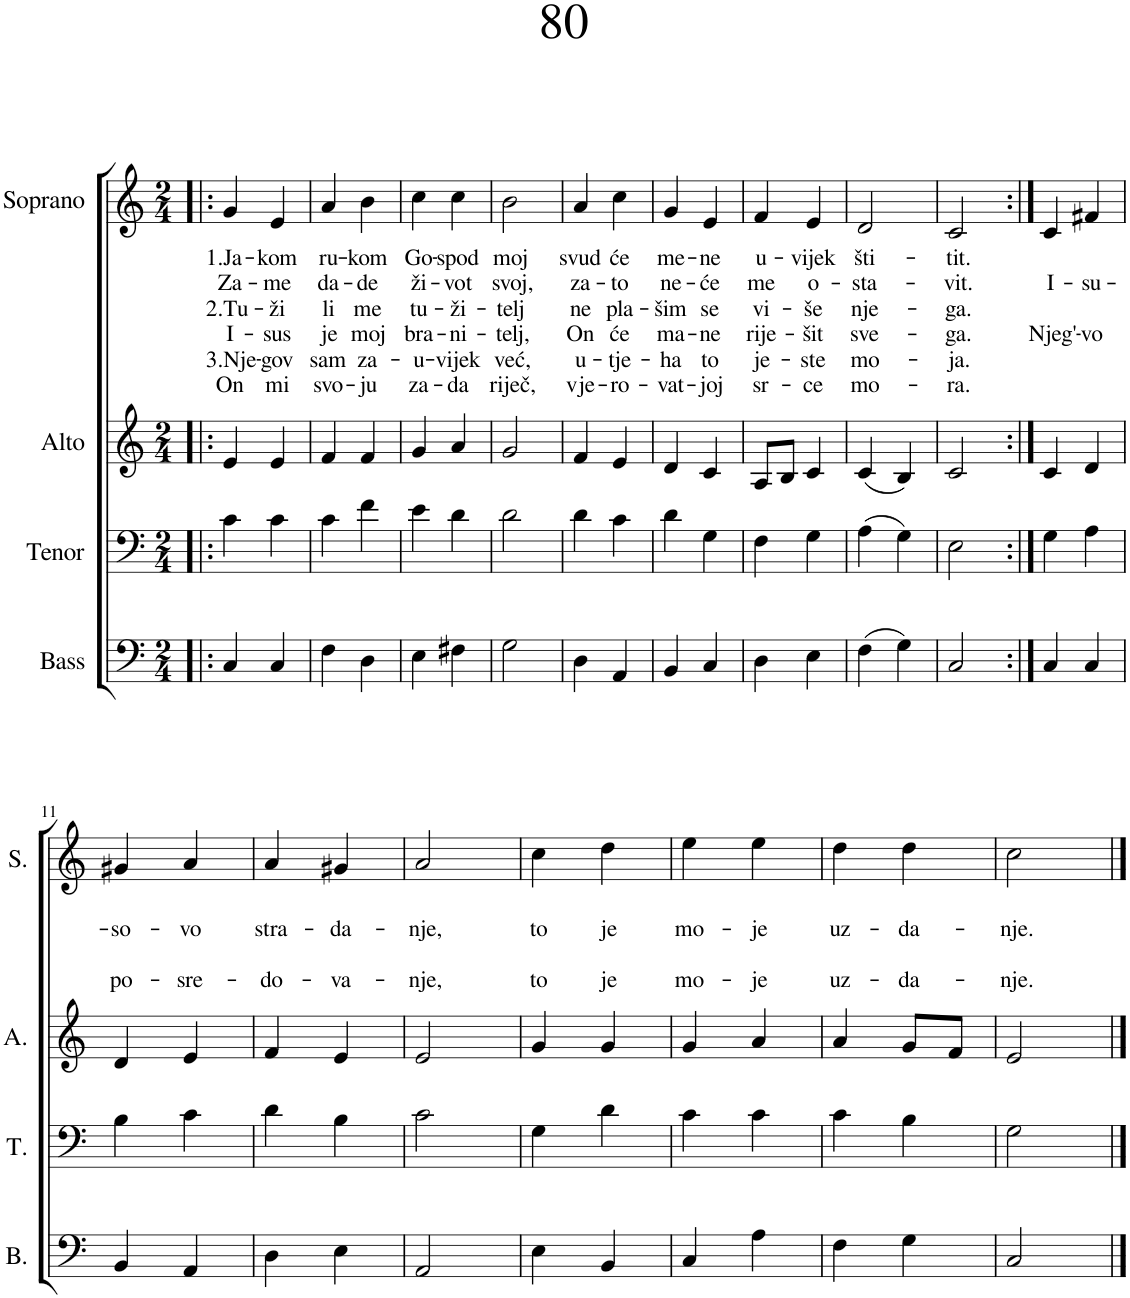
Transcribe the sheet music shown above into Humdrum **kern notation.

**kern	**kern	**kern	**kern	**text	**text	**text	**text	**text	**text
*part4	*part3	*part2	*part1	*part1	*part1	*part1	*part1	*part1	*part1
*staff4	*staff3	*staff2	*staff1	*staff1	*staff1	*staff1	*staff1	*staff1	*staff1
*I"Bass	*I"Tenor	*I"Alto	*I"Soprano	*	*	*	*	*	*
*I'B.	*I'T.	*I'A.	*I'S.	*	*	*	*	*	*
*clefF4	*clefF4	*clefG2	*clefG2	*	*	*	*	*	*
*k[]	*k[]	*k[]	*k[]	*	*	*	*	*	*
*M2/4	*M2/4	*M2/4	*M2/4	*	*	*	*	*	*
=1!|:	=1!|:	=1!|:	=1!|:	=1!|:	=1!|:	=1!|:	=1!|:	=1!|:	=1!|:
!	!	!	!	!LO:LY:b	!LO:LY:b	!LO:LY:b	!LO:LY:b	!LO:LY:b	!LO:LY:b
4C/	4c\	4e/	4g/	1.Ja-	Za-	2.Tu-	I-	3.Nje-	On
!	!	!	!	!LO:LY:b	!LO:LY:b	!LO:LY:b	!LO:LY:b	!LO:LY:b	!LO:LY:b
4C/	4c\	4e/	4e/	-kom	-me	-ži	-sus	-gov	mi
=2	=2	=2	=2	=2	=2	=2	=2	=2	=2
!	!	!	!	!LO:LY:b	!LO:LY:b	!LO:LY:b	!LO:LY:b	!LO:LY:b	!LO:LY:b
4F\	4c\	4f/	4a/	ru-	da-	li	je	sam	svo-
!	!	!	!	!LO:LY:b	!LO:LY:b	!LO:LY:b	!LO:LY:b	!LO:LY:b	!LO:LY:b
4D\	4f\	4f/	4b\	-kom	-de	me	moj	za-	-ju
=3	=3	=3	=3	=3	=3	=3	=3	=3	=3
!	!	!	!	!LO:LY:b	!LO:LY:b	!LO:LY:b	!LO:LY:b	!LO:LY:b	!LO:LY:b
4E\	4e\	4g/	4cc\	Go-	ži-	tu-	bra-	-u-	za-
!	!	!	!	!LO:LY:b	!LO:LY:b	!LO:LY:b	!LO:LY:b	!LO:LY:b	!LO:LY:b
4F#X\	4d\	4a/	4cc\	-spod	-vot	-ži-	-ni-	-vijek	-da
=4	=4	=4	=4	=4	=4	=4	=4	=4	=4
!	!	!	!	!LO:LY:b	!LO:LY:b	!LO:LY:b	!LO:LY:b	!LO:LY:b	!LO:LY:b
2G\	2d\	2g/	2b\	moj	svoj,	-telj	-telj,	već,	riječ,
=5	=5	=5	=5	=5	=5	=5	=5	=5	=5
!	!	!	!	!LO:LY:b	!LO:LY:b	!LO:LY:b	!LO:LY:b	!LO:LY:b	!LO:LY:b
4D\	4d\	4f/	4a/	svud	za-	ne	On	u-	vje-
!	!	!	!	!LO:LY:b	!LO:LY:b	!LO:LY:b	!LO:LY:b	!LO:LY:b	!LO:LY:b
4AA/	4c\	4e/	4cc\	će	-to	pla-	će	-tje-	-ro-
=6	=6	=6	=6	=6	=6	=6	=6	=6	=6
!	!	!	!	!LO:LY:b	!LO:LY:b	!LO:LY:b	!LO:LY:b	!LO:LY:b	!LO:LY:b
4BB/	4d\	4d/	4g/	me-	ne-	-šim	ma-	-ha	-vat-
!	!	!	!	!LO:LY:b	!LO:LY:b	!LO:LY:b	!LO:LY:b	!LO:LY:b	!LO:LY:b
4C/	4G\	4c/	4e/	-ne	-će	se	-ne	to	-joj
=7	=7	=7	=7	=7	=7	=7	=7	=7	=7
!	!	!	!	!LO:LY:b	!LO:LY:b	!LO:LY:b	!LO:LY:b	!LO:LY:b	!LO:LY:b
4D\	4F\	8A/L	4f/	u-	me	vi-	rije-	je-	sr-
.	.	8B/J	.	.	.	.	.	.	.
!	!	!	!	!LO:LY:b	!LO:LY:b	!LO:LY:b	!LO:LY:b	!LO:LY:b	!LO:LY:b
4E\	4G\	4c/	4e/	-vijek	o-	-še	-šit	-ste	-ce
=8	=8	=8	=8	=8	=8	=8	=8	=8	=8
!	!	!	!	!LO:LY:b	!LO:LY:b	!LO:LY:b	!LO:LY:b	!LO:LY:b	!LO:LY:b
(4F\	(4A\	(4c/	2d/	šti-	-sta-	nje-	sve-	mo-	mo-
4G\)	4G\)	4B/)	.	.	.	.	.	.	.
=9	=9	=9	=9	=9	=9	=9	=9	=9	=9
!	!	!	!	!LO:LY:b	!LO:LY:b	!LO:LY:b	!LO:LY:b	!LO:LY:b	!LO:LY:b
2C/	2E\	2c/	2c/	-tit.	-vit.	-ga.	-ga.	-ja.	-ra.
=10:|!	=10:|!	=10:|!	=10:|!	=10:|!	=10:|!	=10:|!	=10:|!	=10:|!	=10:|!
!	!	!	!	!	!LO:LY:b	!	!LO:LY:b	!	!
4C/	4G\	4c/	4c/	.	I-	.	Njeg'-	.	.
!	!	!	!	!	!LO:LY:b	!	!LO:LY:b	!	!
4C/	4A\	4d/	4f#X/	.	-su-	.	-vo	.	.
!!LO:LB:g=z
=11	=11	=11	=11	=11	=11	=11	=11	=11	=11
!	!	!	!	!	!LO:LY:b	!	!LO:LY:b	!	!
4BB/	4B\	4d/	4g#X/	.	-so-	.	po-	.	.
!	!	!	!	!	!LO:LY:b	!	!LO:LY:b	!	!
4AA/	4c\	4e/	4a/	.	-vo	.	-sre-	.	.
=12	=12	=12	=12	=12	=12	=12	=12	=12	=12
!	!	!	!	!	!LO:LY:b	!	!LO:LY:b	!	!
4D\	4d\	4f/	4a/	.	stra-	.	-do-	.	.
!	!	!	!	!	!LO:LY:b	!	!LO:LY:b	!	!
4E\	4B\	4e/	4g#X/	.	-da-	.	-va-	.	.
=13	=13	=13	=13	=13	=13	=13	=13	=13	=13
!	!	!	!	!	!LO:LY:b	!	!LO:LY:b	!	!
2AA/	2c\	2e/	2a/	.	-nje,	.	-nje,	.	.
=14	=14	=14	=14	=14	=14	=14	=14	=14	=14
!	!	!	!	!	!LO:LY:b	!	!LO:LY:b	!	!
4E\	4G\	4g/	4cc\	.	to	.	to	.	.
!	!	!	!	!	!LO:LY:b	!	!LO:LY:b	!	!
4BB/	4d\	4g/	4dd\	.	je	.	je	.	.
=15	=15	=15	=15	=15	=15	=15	=15	=15	=15
!	!	!	!	!	!LO:LY:b	!	!LO:LY:b	!	!
4C/	4c\	4g/	4ee\	.	mo-	.	mo-	.	.
!	!	!	!	!	!LO:LY:b	!	!LO:LY:b	!	!
4A\	4c\	4a/	4ee\	.	-je	.	-je	.	.
=16	=16	=16	=16	=16	=16	=16	=16	=16	=16
!	!	!	!	!	!LO:LY:b	!	!LO:LY:b	!	!
4F\	4c\	4a/	4dd\	.	uz-	.	uz-	.	.
!	!	!	!	!	!LO:LY:b	!	!LO:LY:b	!	!
4G\	4B\	8g/L	4dd\	.	-da-	.	-da-	.	.
.	.	8f/J	.	.	.	.	.	.	.
=17	=17	=17	=17	=17	=17	=17	=17	=17	=17
!	!	!	!	!	!LO:LY:b	!	!LO:LY:b	!	!
2C/	2G\	2e/	2cc\	.	-nje.	.	-nje.	.	.
==	==	==	==	==	==	==	==	==	==
*-	*-	*-	*-	*-	*-	*-	*-	*-	*-
